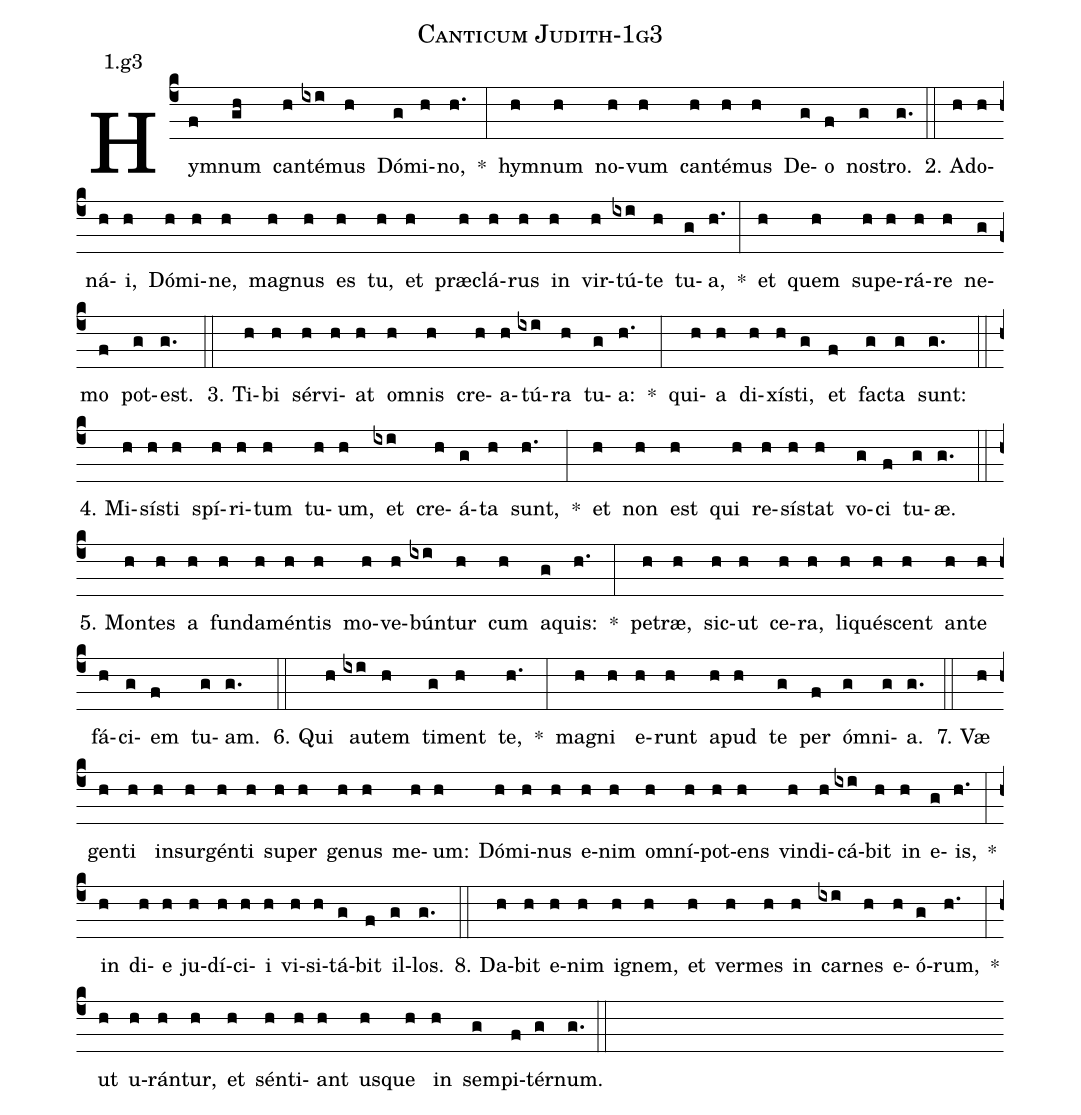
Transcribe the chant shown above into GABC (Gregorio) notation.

name: Canticum Judith-1g3;
annotation: 1.g3;
%%
(c4)Hym(f)num(gh) can(h)té(ixi)mus(h) Dó(g)mi(h)no,(h.) *(:) hym(h)num(h) no(h)vum(h) can(h)té(h)mus(h) De(g)o(f) nos(g)tro.(g.) (::)
2. A(h)do(h)ná(h)i,(h) Dó(h)mi(h)ne,(h) ma(h)gnus(h) es(h) tu,(h) et(h) præ(h)clá(h)rus(h) in(h) vir(h)tú(ixi)te(h) tu(g)a,(h.) *(:) et(h) quem(h) su(h)pe(h)rá(h)re(h) ne(g)mo(f) pot(g)est.(g.) (::)
3. Ti(h)bi(h) sér(h)vi(h)at(h) om(h)nis(h) cre(h)a(h)tú(ixi)ra(h) tu(g)a:(h.) *(:) qui(h)a(h) di(h)xís(h)ti,(g) et(f) fac(g)ta(g) sunt:(g.) (::)
4. Mi(h)sís(h)ti(h) spí(h)ri(h)tum(h) tu(h)um,(h) et(ixi) cre(h)á(g)ta(h) sunt,(h.) *(:) et(h) non(h) est(h) qui(h) re(h)sís(h)tat(h) vo(g)ci(f) tu(g)æ.(g.) (::)
5. Mon(h)tes(h) a(h) fun(h)da(h)mén(h)tis(h) mo(h)ve(h)bún(ixi)tur(h) cum(h) a(g)quis:(h.) *(:) pe(h)træ,(h) sic(h)ut(h) ce(h)ra,(h) li(h)qué(h)scent(h) an(h)te(h) fá(h)ci(g)em(f) tu(g)am.(g.) (::)
6. Qui(h) au(ixi)tem(h) ti(g)ment(h) te,(h.) *(:) ma(h)gni(h) e(h)runt(h) a(h)pud(h) te(g) per(f) óm(g)ni(g)a.(g.) (::)
7. Væ(h) gen(h)ti(h) in(h)sur(h)gén(h)ti(h) su(h)per(h) ge(h)nus(h) me(h)um:(h) Dó(h)mi(h)nus(h) e(h)nim(h) om(h)ní(h)pot(h)ens(h) vin(h)di(h)cá(ixi)bit(h) in(h) e(g)is,(h.) *(:) in(h) di(h)e(h) ju(h)dí(h)ci(h)i(h) vi(h)si(h)tá(g)bit(f) il(g)los.(g.) (::)
8. Da(h)bit(h) e(h)nim(h) i(h)gnem,(h) et(h) ver(h)mes(h) in(h) car(ixi)nes(h) e(h)ó(g)rum,(h.) *(:) ut(h) u(h)rán(h)tur,(h) et(h) sén(h)ti(h)ant(h) us(h)que(h) in(h) sem(g)pi(f)tér(g)num.(g.) (::)
